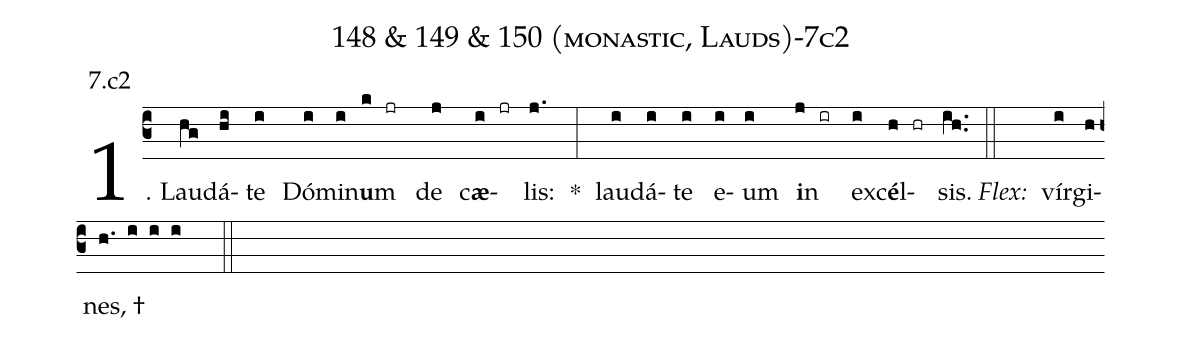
name: 148 & 149 & 150 (monastic, Lauds)-7c2;
annotation: 7.c2;
%%
(c3)1. Lau(hg)dá(hi)te(i) Dó(i)mi(i)n<b>u</b>m(k jr) de(j) c<b>æ</b>(i jr)lis:(j.) *(:) lau(i)dá(i)te(i) e(i)um(i) <b>i</b>n(j ir) ex(i)c<b>é</b>l(h hr)sis.(ih..) (::)
<i>Flex:</i>()  vír(i)gi(h)nes, †(h. i i i  ::)
